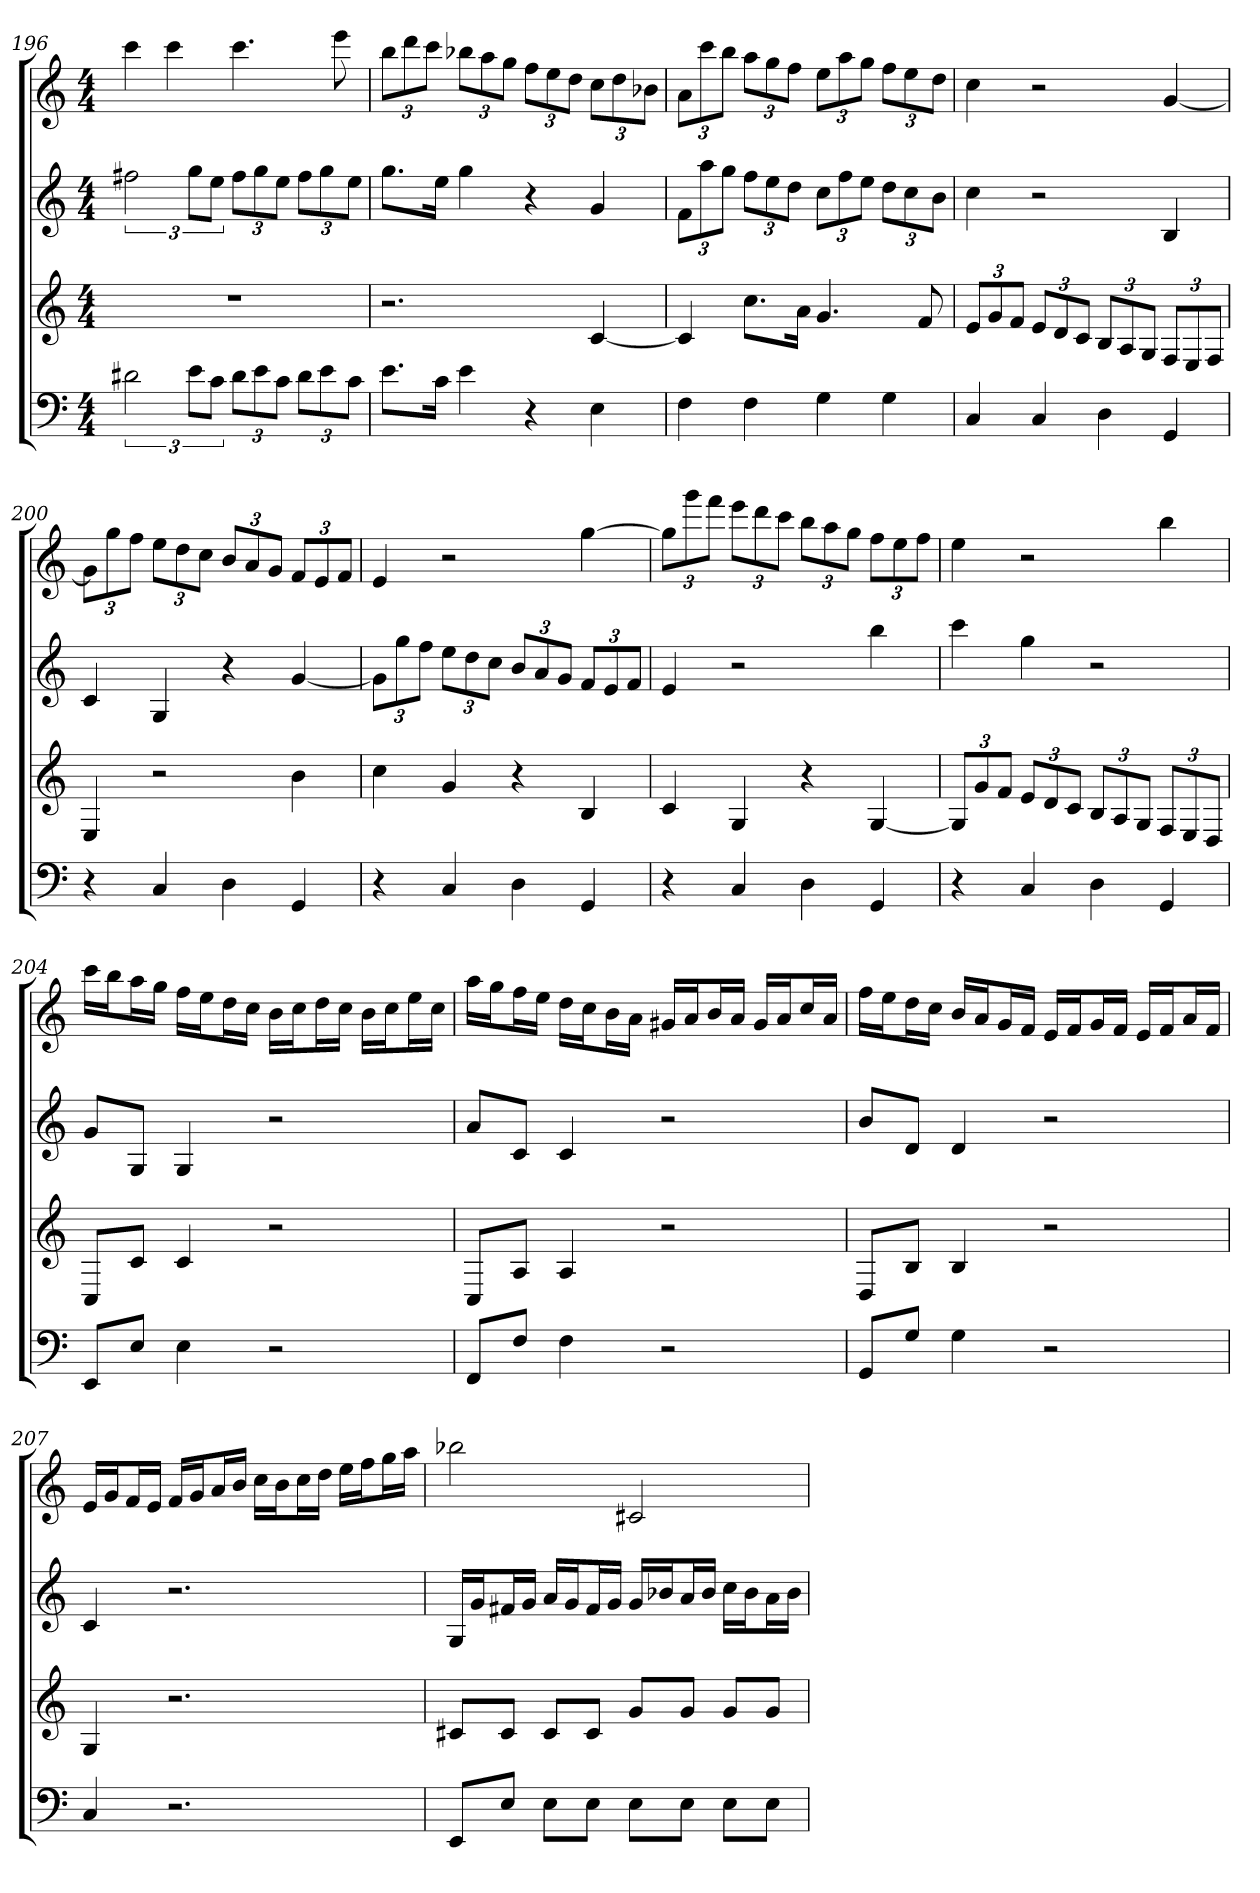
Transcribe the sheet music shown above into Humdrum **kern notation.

**kern	**kern	**kern	**kern
*part4	*part3	*part2	*part1
*staff4	*staff3	*staff2	*staff1
*k[]	*k[]	*k[]	*k[]
*C:	*C:	*C:	*C:
*M4/4	*M4/4	*M4/4	*M4/4
=196	=196	=196	=196
3d#X	1r	3ff#X	4ccc
.	.	.	4ccc
12eL	.	12ggL	.
12cJ	.	12eeJ	.
12d#L	.	12ff#L	4.ccc
12e	.	12gg	.
12cJ	.	12eeJ	.
12d#L	.	12ff#L	.
12e	.	12gg	.
.	.	.	8eee
12cJ	.	12eeJ	.
=197	=197	=197	=197
8.eL	2.r	8.ggL	12bbL
.	.	.	12ddd
.	.	.	12cccJ
16cJk	.	16eeJk	.
4e	.	4gg	12bb-XL
.	.	.	12aa
.	.	.	12ggJ
4r	.	4r	12ffL
.	.	.	12ee
.	.	.	12ddJ
4E	[4c	4g	12ccL
.	.	.	12dd
.	.	.	12b-XJ
=198	=198	=198	=198
4F	4c]	12fL	12aL
.	.	12aa	12ccc
.	.	12ggJ	12bbJ
4F	8.ccL	12ffL	12aaL
.	.	12ee	12gg
.	.	12ddJ	12ffJ
.	16aJk	.	.
4G	4.g	12ccL	12eeL
.	.	12ff	12aa
.	.	12eeJ	12ggJ
4G	.	12ddL	12ffL
.	.	12cc	12ee
.	8f	.	.
.	.	12bJ	12ddJ
=199	=199	=199	=199
4C	12eL	4cc	4cc
.	12g	.	.
.	12fJ	.	.
4C	12eL	2r	2r
.	12d	.	.
.	12cJ	.	.
4D	12BL	.	.
.	12A	.	.
.	12GJ	.	.
4GG	12FL	4B	[4g
.	12E	.	.
.	12FJ	.	.
=200	=200	=200	=200
4r	4E	4c	12gL]
.	.	.	12gg
.	.	.	12ffJ
4C	2r	4G	12eeL
.	.	.	12dd
.	.	.	12ccJ
4D	.	4r	12bL
.	.	.	12a
.	.	.	12gJ
4GG	4b	[4g	12fL
.	.	.	12e
.	.	.	12fJ
=201	=201	=201	=201
4r	4cc	12gL]	4e
.	.	12gg	.
.	.	12ffJ	.
4C	4g	12eeL	2r
.	.	12dd	.
.	.	12ccJ	.
4D	4r	12bL	.
.	.	12a	.
.	.	12gJ	.
4GG	4B	12fL	[4gg
.	.	12e	.
.	.	12fJ	.
=202	=202	=202	=202
4r	4c	4e	12ggL]
.	.	.	12ggg
.	.	.	12fffJ
4C	4G	2r	12eeeL
.	.	.	12ddd
.	.	.	12cccJ
4D	4r	.	12bbL
.	.	.	12aa
.	.	.	12ggJ
4GG	[4G	4bb	12ffL
.	.	.	12ee
.	.	.	12ffJ
=203	=203	=203	=203
4r	12GL]	4ccc	4ee
.	12g	.	.
.	12fJ	.	.
4C	12eL	4gg	2r
.	12d	.	.
.	12cJ	.	.
4D	12BL	2r	.
.	12A	.	.
.	12GJ	.	.
4GG	12FL	.	4bb
.	12E	.	.
.	12DJ	.	.
=204	=204	=204	=204
8EEL	8CL	8gL	16cccLL
.	.	.	16bbJ
8EJ	8cJ	8GJ	16aaL
.	.	.	16ggJJ
4E	4c	4G	16ffLL
.	.	.	16eeJ
.	.	.	16ddL
.	.	.	16ccJJ
2r	2r	2r	16bLL
.	.	.	16ccJ
.	.	.	16ddL
.	.	.	16ccJJ
.	.	.	16bLL
.	.	.	16ccJ
.	.	.	16eeL
.	.	.	16ccJJ
=205	=205	=205	=205
8FFL	8CL	8aL	16aaLL
.	.	.	16ggJ
8FJ	8AJ	8cJ	16ffL
.	.	.	16eeJJ
4F	4A	4c	16ddLL
.	.	.	16ccJ
.	.	.	16bL
.	.	.	16aJJ
2r	2r	2r	16g#XLL
.	.	.	16aJ
.	.	.	16bL
.	.	.	16aJJ
.	.	.	16g#LL
.	.	.	16aJ
.	.	.	16ccL
.	.	.	16aJJ
=206	=206	=206	=206
8GGL	8DL	8bL	16ffLL
.	.	.	16eeJ
8GJ	8BJ	8dJ	16ddL
.	.	.	16ccJJ
4G	4B	4d	16bLL
.	.	.	16aJ
.	.	.	16gL
.	.	.	16fJJ
2r	2r	2r	16eLL
.	.	.	16fJ
.	.	.	16gL
.	.	.	16fJJ
.	.	.	16eLL
.	.	.	16fJ
.	.	.	16aL
.	.	.	16fJJ
=207	=207	=207	=207
4C	4G	4c	16eLL
.	.	.	16gJ
.	.	.	16fL
.	.	.	16eJJ
2.r	2.r	2.r	16fLL
.	.	.	16gJ
.	.	.	16aL
.	.	.	16bJJ
.	.	.	16ccLL
.	.	.	16bJ
.	.	.	16ccL
.	.	.	16ddJJ
.	.	.	16eeLL
.	.	.	16ffJ
.	.	.	16ggL
.	.	.	16aaJJ
=208	=208	=208	=208
8EEL	8c#XL	16GLL	2bb-X
.	.	16gJ	.
8EJ	8c#J	16f#XL	.
.	.	16gJJ	.
8EL	8c#L	16aLL	.
.	.	16gJ	.
8EJ	8c#J	16f#L	.
.	.	16gJJ	.
8EL	8gL	16gLL	2c#X
.	.	16b-XJ	.
8EJ	8gJ	16aL	.
.	.	16b-JJ	.
8EL	8gL	16ccLL	.
.	.	16b-J	.
8EJ	8gJ	16aL	.
.	.	16b-JJ	.
=	=	=	=
*-	*-	*-	*-
